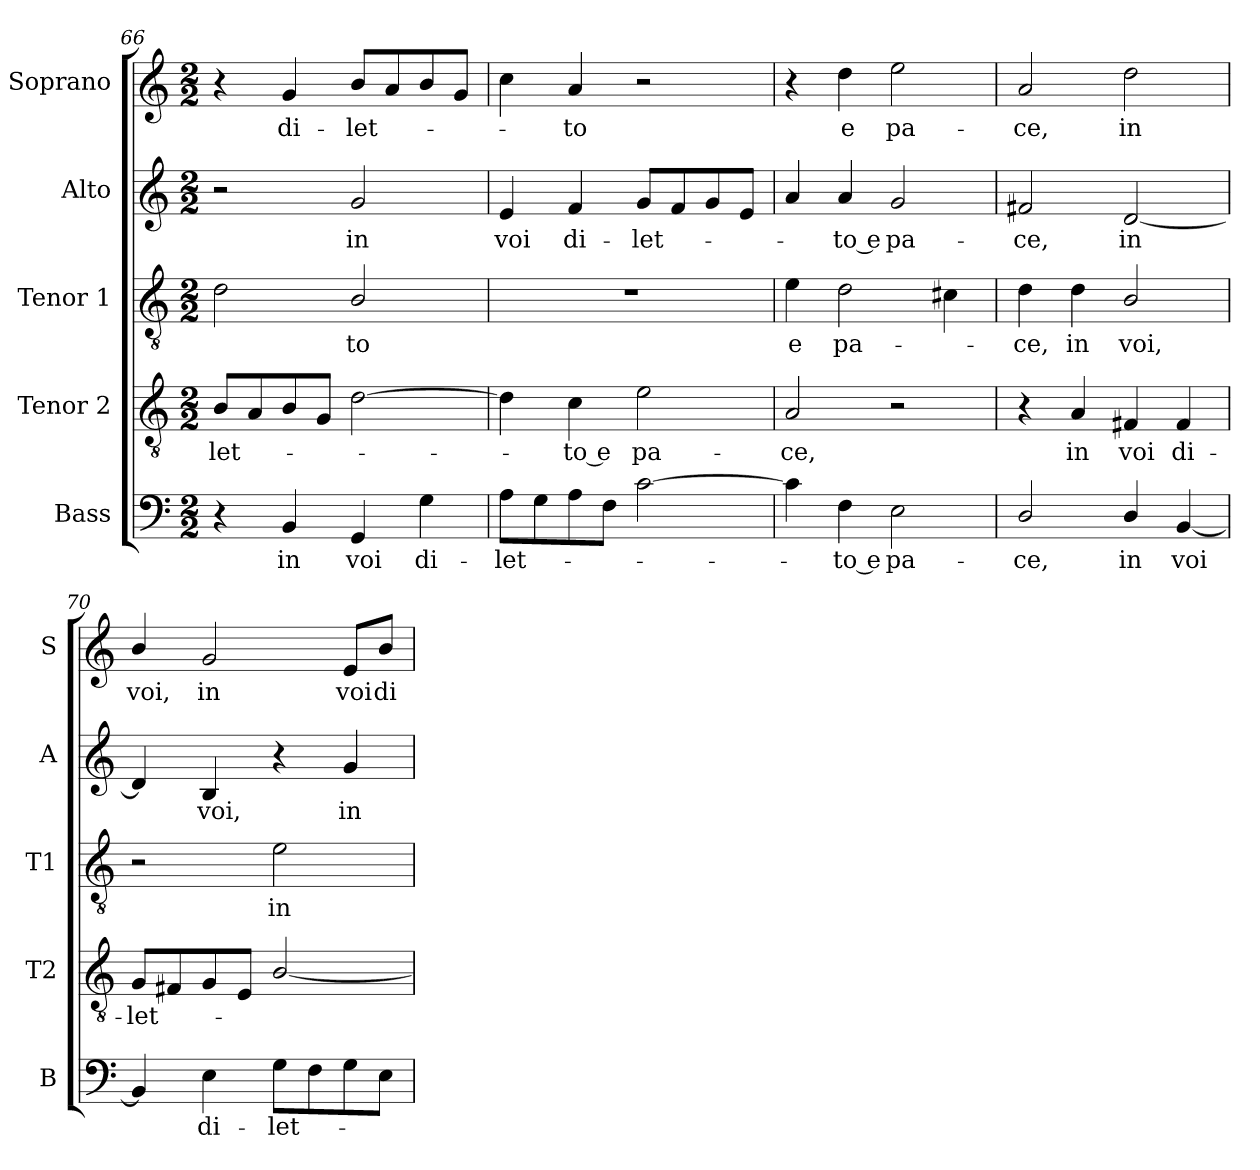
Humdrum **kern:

**kern	**text	**kern	**text	**kern	**text	**kern	**text	**kern	**text
*part5	*part5	*part4	*part4	*part3	*part3	*part2	*part2	*part1	*part1
*staff5	*staff5	*staff4	*staff4	*staff3	*staff3	*staff2	*staff2	*staff1	*staff1
*I"Bass	*	*I"Tenor 2	*	*I"Tenor 1	*	*I"Alto	*	*I"Soprano	*
*I'B	*	*I'T2	*	*I'T1	*	*I'A	*	*I'S	*
*clefF4	*	*clefGv2	*	*clefGv2	*	*clefG2	*	*clefG2	*
*	*	*ITrd7c12	*	*ITrd7c12	*	*	*	*	*
*k[]	*	*k[]	*	*k[]	*	*k[]	*	*k[]	*
*C:	*	*C:	*	*C:	*	*C:	*	*C:	*
*M2/2	*	*M2/2	*	*M2/2	*	*M2/2	*	*M2/2	*
=66	=66	=66	=66	=66	=66	=66	=66	=66	=66
!	!	!	!LO:LY:b:color=#000000	!	!	!	!	!	!
4r	.	8BBi/L	-let-	2Di\	.	2r	.	4r	.
.	.	8AAi/	.	.	.	.	.	.	.
!	!LO:LY:b:color=#000000	!	!	!	!	!	!	!	!
!	!	!	!	!	!	!	!	!	!LO:LY:b:color=#000000
4BBi/	in	8BBi/	.	.	.	.	.	4gi/	di-
.	.	8GGi/J	.	.	.	.	.	.	.
!	!LO:LY:b:color=#000000	!	!	!	!	!	!	!	!
!	!	!	!	!	!LO:LY:b:color=#000000	!	!	!	!
!	!	!	!	!	!	!	!LO:LY:b:color=#000000	!	!
!	!	!	!	!	!	!	!	!	!LO:LY:b:color=#000000
4GGi/	voi	[2Di\	.	2BBi/	-to	2gi/	in	8bi/L	-let-
.	.	.	.	.	.	.	.	8ai/	.
!	!LO:LY:b:color=#000000	!	!	!	!	!	!	!	!
4Gi\	di-	.	.	.	.	.	.	8bi/	.
.	.	.	.	.	.	.	.	8gi/J	.
=67	=67	=67	=67	=67	=67	=67	=67	=67	=67
!	!LO:LY:b:color=#000000	!	!	!	!	!	!	!	!
!	!	!	!	!	!	!	!LO:LY:b:color=#000000	!	!
8Ai\L	-let-	4Di\]	.	1r	.	4ei/	voi	4cci\	.
8Gi\	.	.	.	.	.	.	.	.	.
!	!	!	!LO:LY:b:color=#000000	!	!	!	!	!	!
!	!	!	!	!	!	!	!LO:LY:b:color=#000000	!	!
!	!	!	!	!	!	!	!	!	!LO:LY:b:color=#000000
8Ai\	.	4Ci\	-to e	.	.	4fi/	di-	4ai/	-to
8Fi\J	.	.	.	.	.	.	.	.	.
!	!	!	!LO:LY:b:color=#000000	!	!	!	!	!	!
!	!	!	!	!	!	!	!LO:LY:b:color=#000000	!	!
[2ci\	.	2Ei\	pa-	.	.	8gi/L	-let-	2r	.
.	.	.	.	.	.	8fi/	.	.	.
.	.	.	.	.	.	8gi/	.	.	.
.	.	.	.	.	.	8ei/J	.	.	.
=68	=68	=68	=68	=68	=68	=68	=68	=68	=68
!	!	!	!LO:LY:b:color=#000000	!	!	!	!	!	!
!	!	!	!	!	!LO:LY:b:color=#000000	!	!	!	!
4ci\]	.	2AAi/	-ce,	4Ei\	e	4ai/	.	4r	.
!	!LO:LY:b:color=#000000	!	!	!	!	!	!	!	!
!	!	!	!	!	!LO:LY:b:color=#000000	!	!	!	!
!	!	!	!	!	!	!	!LO:LY:b:color=#000000	!	!
!	!	!	!	!	!	!	!	!	!LO:LY:b:color=#000000
4Fi\	-to e	.	.	2Di\	pa-	4ai/	-to e	4ddi\	e
!	!LO:LY:b:color=#000000	!	!	!	!	!	!	!	!
!	!	!	!	!	!	!	!LO:LY:b:color=#000000	!	!
!	!	!	!	!	!	!	!	!	!LO:LY:b:color=#000000
2Ei\	pa-	2r	.	.	.	2gi/	pa-	2eei\	pa-
.	.	.	.	4C#Xi\	.	.	.	.	.
!!LO:LB:g=z
=69	=69	=69	=69	=69	=69	=69	=69	=69	=69
!	!LO:LY:b:color=#000000	!	!	!	!	!	!	!	!
!	!	!	!	!	!LO:LY:b:color=#000000	!	!	!	!
!	!	!	!	!	!	!	!LO:LY:b:color=#000000	!	!
!	!	!	!	!	!	!	!	!	!LO:LY:b:color=#000000
2Di/	-ce,	4r	.	4Di\	-ce,	2f#Xi/	-ce,	2ai/	-ce,
!	!	!	!LO:LY:b:color=#000000	!	!	!	!	!	!
!	!	!	!	!	!LO:LY:b:color=#000000	!	!	!	!
.	.	4AAi/	in	4Di\	in	.	.	.	.
!	!LO:LY:b:color=#000000	!	!	!	!	!	!	!	!
!	!	!	!LO:LY:b:color=#000000	!	!	!	!	!	!
!	!	!	!	!	!LO:LY:b:color=#000000	!	!	!	!
!	!	!	!	!	!	!	!LO:LY:b:color=#000000	!	!
!	!	!	!	!	!	!	!	!	!LO:LY:b:color=#000000
4Di/	in	4FF#Xi/	voi	2BBi/	voi,	[2di/	in	2ddi\	in
!	!LO:LY:b:color=#000000	!	!	!	!	!	!	!	!
!	!	!	!LO:LY:b:color=#000000	!	!	!	!	!	!
[4BBi/	voi	4FF#i/	di-	.	.	.	.	.	.
=70	=70	=70	=70	=70	=70	=70	=70	=70	=70
!	!	!	!LO:LY:b:color=#000000	!	!	!	!	!	!
!	!	!	!	!	!	!	!	!	!LO:LY:b:color=#000000
4BBi/]	.	8GGi/L	-let-	2r	.	4di/]	.	4bi/	voi,
.	.	8FF#Xi/	.	.	.	.	.	.	.
!	!LO:LY:b:color=#000000	!	!	!	!	!	!	!	!
!	!	!	!	!	!	!	!LO:LY:b:color=#000000	!	!
!	!	!	!	!	!	!	!	!	!LO:LY:b:color=#000000
4Ei\	di-	8GGi/	.	.	.	4Bi/	voi,	2gi/	in
.	.	8EEi/J	.	.	.	.	.	.	.
!	!LO:LY:b:color=#000000	!	!	!	!	!	!	!	!
!	!	!	!	!	!LO:LY:b:color=#000000	!	!	!	!
8Gi\L	-let-	[2BBi/	.	2Ei\	in	4r	.	.	.
8Fi\	.	.	.	.	.	.	.	.	.
!	!	!	!	!	!	!	!LO:LY:b:color=#000000	!	!
!	!	!	!	!	!	!	!	!	!LO:LY:b:color=#000000
8Gi\	.	.	.	.	.	4gi/	in	8ei/L	voi
!	!	!	!	!	!	!	!	!	!LO:LY:b:color=#000000
8Ei\J	.	.	.	.	.	.	.	8bi/J	di-
=	=	=	=	=	=	=	=	=	=
*-	*-	*-	*-	*-	*-	*-	*-	*-	*-
